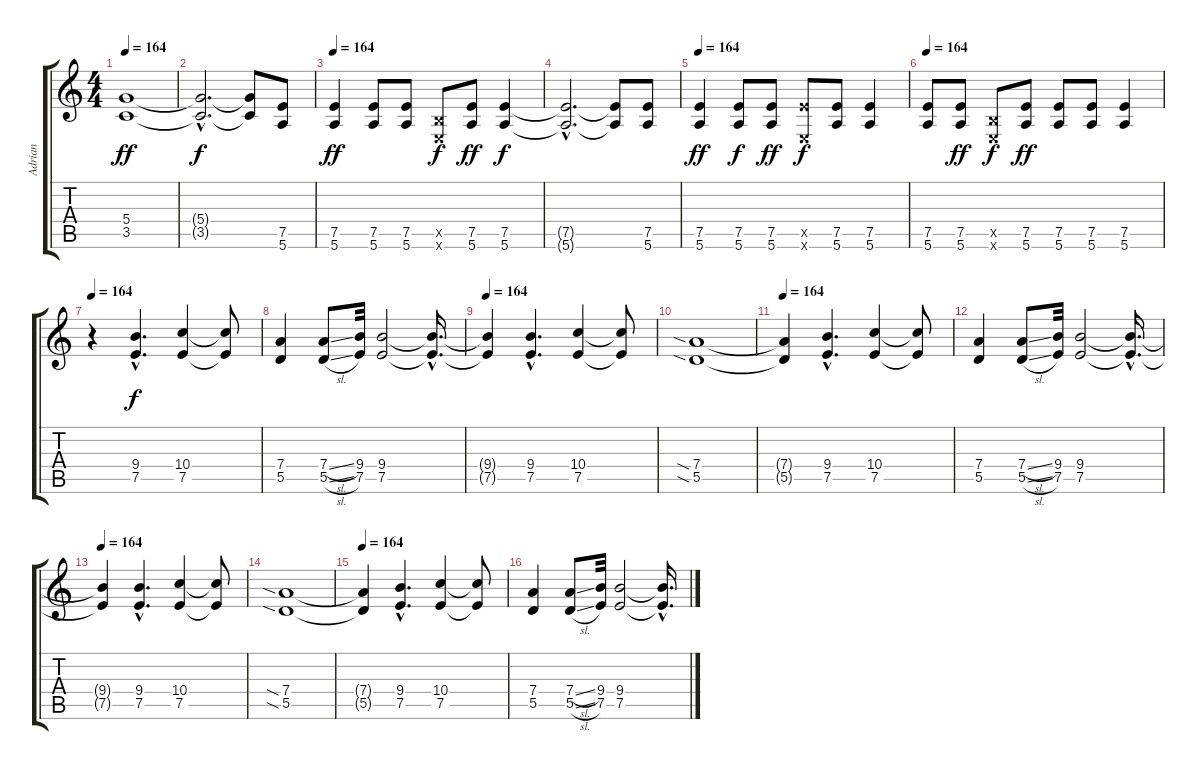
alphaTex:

\track ("Adrian" "Adrian") {instrument distortionguitar}
\staff {score tabs}
\tuning (E4 B3 G3 D3 A2 E2) {hide}
\ts (4 4)
\tempo 164
\clef g2
\ks c
(5.4 3.5).1{dy ff} |
(5.4{hac t} 3.5{hac t}).2{d dy f} (5.4{t} 3.5{t}).8 (7.5 5.6).8 |
\tempo 164
(7.5 5.6).4{dy ff} (7.5 5.6).8 (7.5 5.6).8 (2.5{x} 0.6{x}).8{dy f} (7.5 5.6).8{dy ff} (7.5 5.6).4{dy f} |
(7.5{hac t} 5.6{hac t}).2{d} (7.5{t} 5.6{t}).8 (7.5 5.6).8 |
\tempo 164
(7.5 5.6).4{dy ff} (7.5 5.6).8{dy f} (7.5 5.6).8{dy ff} (7.5{x} 0.6{x}).8{dy f} (7.5 5.6).8 (7.5 5.6).4 |
\tempo 164
(7.5 5.6).8 (7.5 5.6).8{dy ff} (2.5{x} 0.6{x}).8{dy f} (7.5 5.6).8{dy ff} (7.5 5.6).8 (7.5 5.6).8 (7.5 5.6).4 |
\tempo 164
r.4 (9.4{hac} 7.5{hac}).4{d dy f} (10.4 7.5).4 (10.4{t} 7.5{t}).8 |
(7.4 5.5).4 (7.4{sl} 5.5{sl}).8 (9.4 7.5).32 (9.4 7.5).2 (9.4{hac t} 7.5{hac t}).16{d} |
\tempo 164
(9.4{t} 7.5{t}).4 (9.4{hac} 7.5{hac}).4{d} (10.4 7.5).4 (10.4{t} 7.5{t}).8 |
(7.4{sia} 5.5{sia}).1 |
\tempo 164
(7.4{t} 5.5{t}).4 (9.4{hac} 7.5{hac}).4{d} (10.4 7.5).4 (10.4{t} 7.5{t}).8 |
(7.4 5.5).4 (7.4{sl} 5.5{sl}).8 (9.4 7.5).32 (9.4 7.5).2 (9.4{hac t} 7.5{hac t}).16{d} |
\tempo 164
(9.4{t} 7.5{t}).4 (9.4{hac} 7.5{hac}).4{d} (10.4 7.5).4 (10.4{t} 7.5{t}).8 |
(7.4{sia} 5.5{sia}).1 |
\tempo 164
(7.4{t} 5.5{t}).4 (9.4{hac} 7.5{hac}).4{d} (10.4 7.5).4 (10.4{t} 7.5{t}).8 |
(7.4 5.5).4 (7.4{sl} 5.5{sl}).8 (9.4 7.5).32 (9.4 7.5).2 (9.4{hac t} 7.5{hac t}).16{d}
